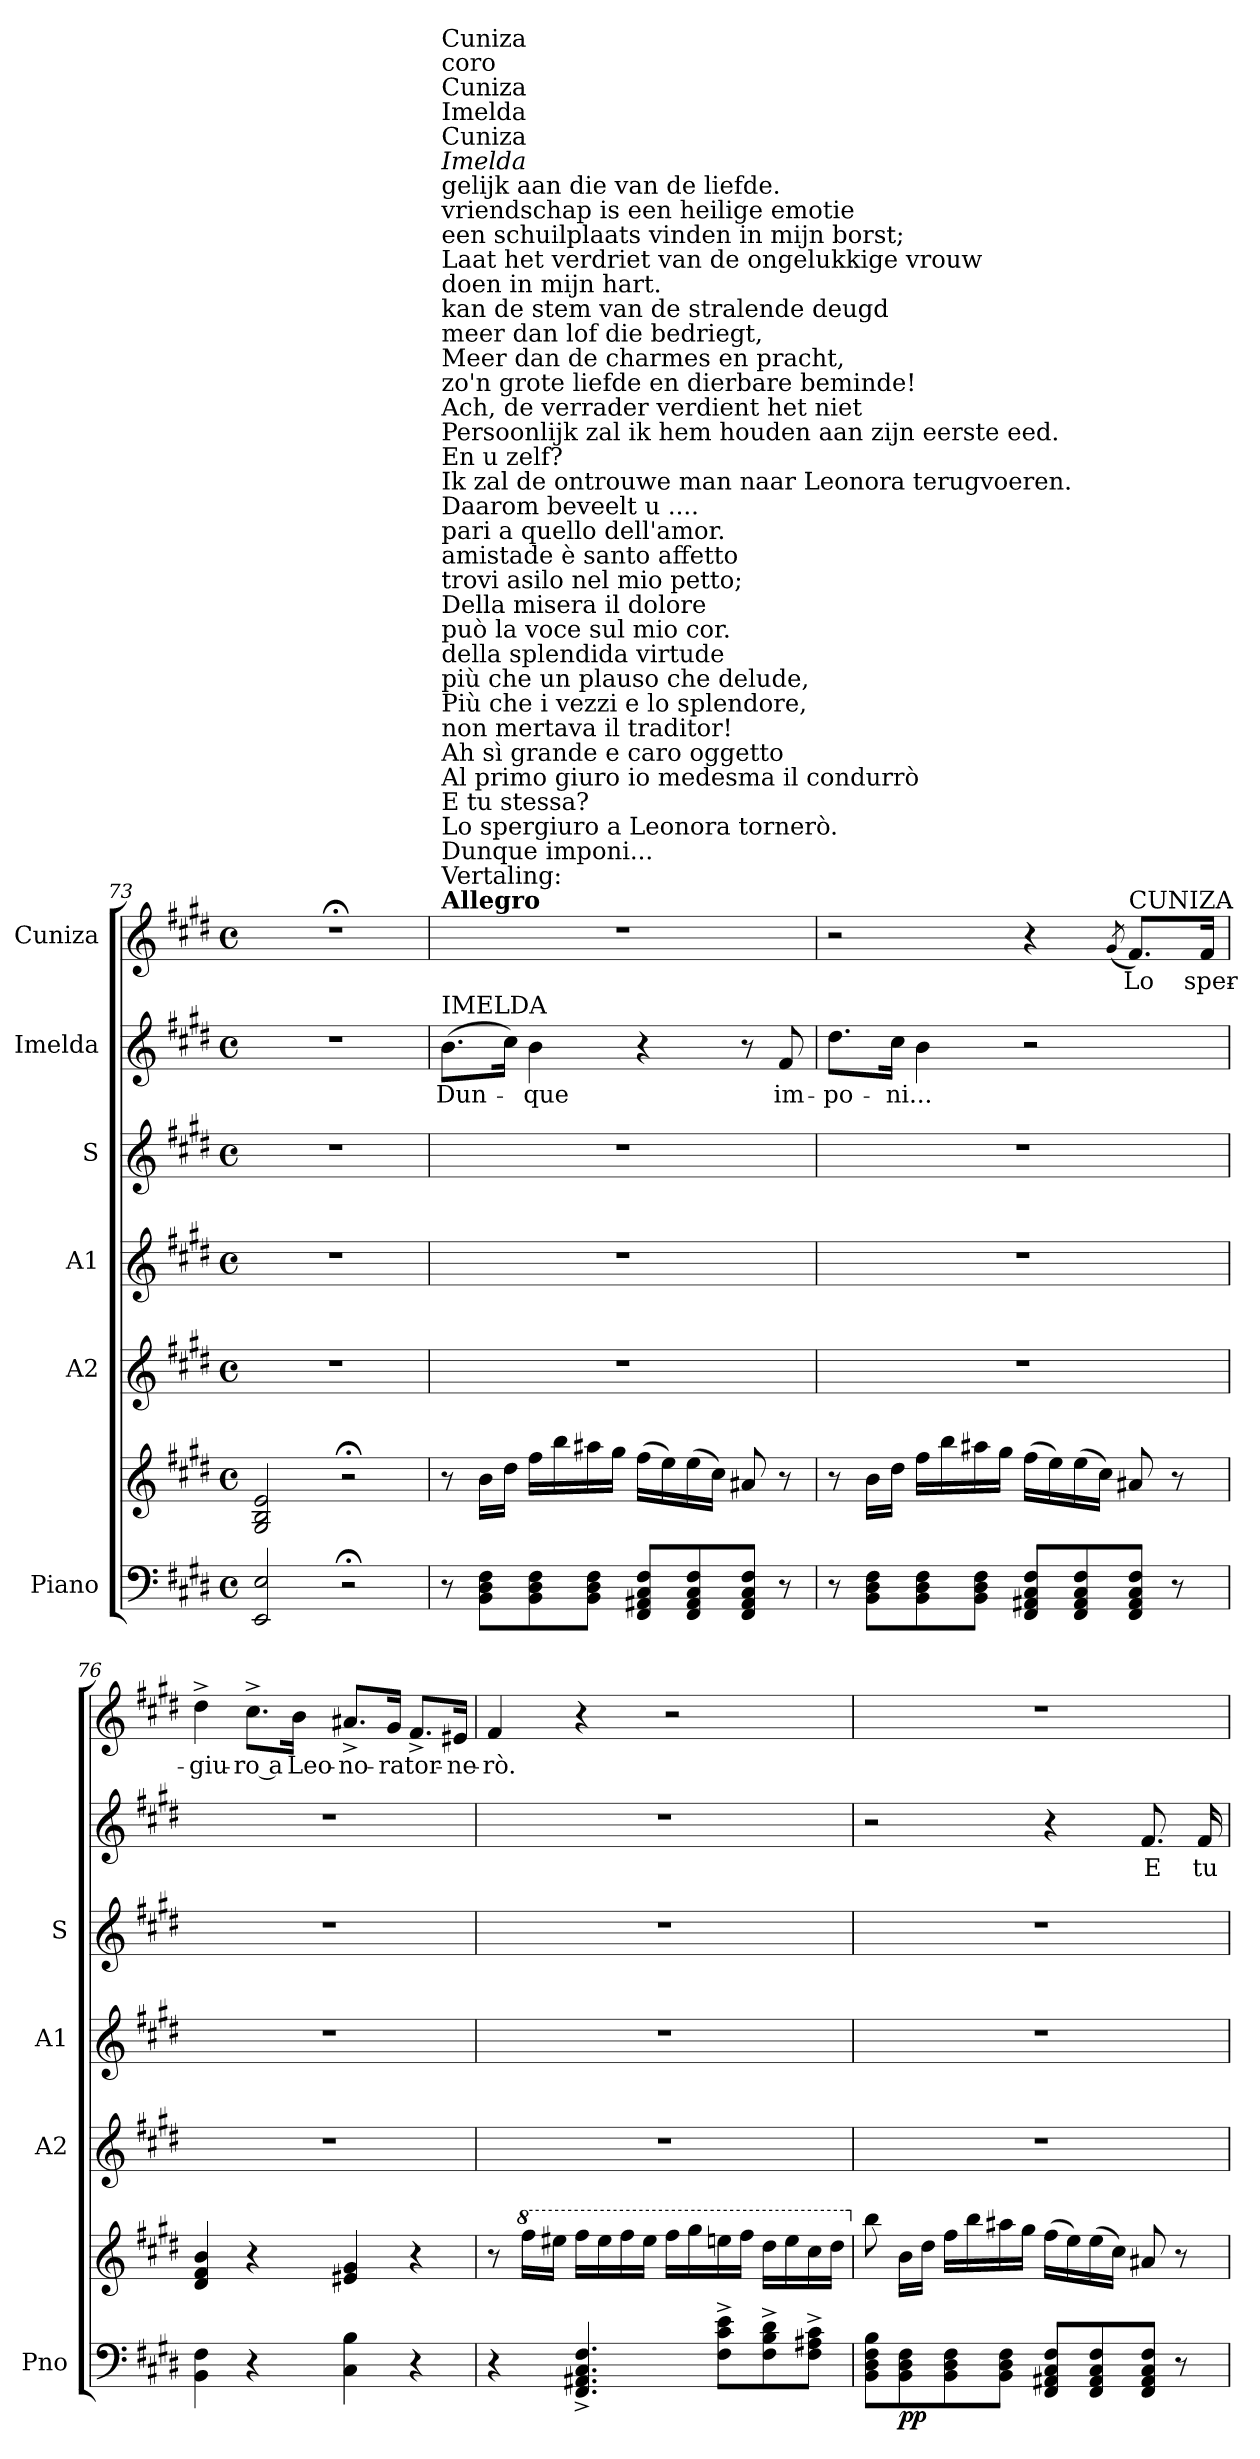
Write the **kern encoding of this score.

**kern	**kern	**dynam	**kern	**kern	**kern	**kern	**text	**kern	**text
*part6	*part6	*part6	*part5	*part4	*part3	*part2	*part2	*part1	*part1
*staff7	*staff6	*staff6/7	*staff5	*staff4	*staff3	*staff2	*staff2	*staff1	*staff1
*I"Piano	*	*	*I"A2	*I"A1	*I"S	*I"Imelda	*	*I"Cuniza	*
*I'Pno	*	*	*I'A2	*I'A1	*I'S	*	*	*	*
*clefF4	*clefG2	*	*clefG2	*clefG2	*clefG2	*clefG2	*	*clefG2	*
*k[f#c#g#d#]	*k[f#c#g#d#]	*	*k[f#c#g#d#]	*k[f#c#g#d#]	*k[f#c#g#d#]	*k[f#c#g#d#]	*	*k[f#c#g#d#]	*
*M4/4	*M4/4	*	*M4/4	*M4/4	*M4/4	*M4/4	*	*M4/4	*
*met(c)	*met(c)	*	*met(c)	*met(c)	*met(c)	*met(c)	*	*met(c)	*
=73	=73	=73	=73	=73	=73	=73	=73	=73	=73
2EE/ 2E/	2G#/ 2B/ 2e/	.	1r	1r	1r	1r	.	1r;<	.
2r;<	2r;<	.	.	.	.	.	.	.	.
!!LO:LB:g=z
=74	=74	=74	=74	=74	=74	=74	=74	=74	=74
!	!	!	!	!	!	!	!	!LO:TX:a:B:t=Allegro	!
!	!	!	!	!	!	!	!	!LO:TX:a:t=Vertaling&colon;	!
!	!	!	!	!	!	!	!	!LO:TX:a:t=Dunque imponi...	!
!	!	!	!	!	!	!	!	!LO:TX:a:t=Lo spergiuro a Leonora tornerò.	!
!	!	!	!	!	!	!	!	!LO:TX:a:t=E tu stessa?	!
!	!	!	!	!	!	!	!	!LO:TX:a:t=Al primo giuro io medesma il condurrò	!
!	!	!	!	!	!	!	!	!LO:TX:a:t=Ah sì grande e caro oggetto	!
!	!	!	!	!	!	!	!	!LO:TX:a:t=non mertava il traditor!	!
!	!	!	!	!	!	!	!	!LO:TX:a:t=Più che i vezzi e lo splendore,	!
!	!	!	!	!	!	!	!	!LO:TX:a:t=più che un plauso che delude,	!
!	!	!	!	!	!	!	!	!LO:TX:a:t=della splendida virtude	!
!	!	!	!	!	!	!	!	!LO:TX:a:t=può la voce sul mio cor.	!
!	!	!	!	!	!	!	!	!LO:TX:a:t=Della misera il dolore	!
!	!	!	!	!	!	!	!	!LO:TX:a:t=trovi asilo nel mio petto;	!
!	!	!	!	!	!	!	!	!LO:TX:a:t=amistade è santo affetto	!
!	!	!	!	!	!	!	!	!LO:TX:a:t=pari a quello dell'amor.	!
!	!	!	!	!	!	!	!	!LO:TX:a:t=Daarom beveelt u ....	!
!	!	!	!	!	!	!	!	!LO:TX:a:t=Ik zal de ontrouwe man naar  Leonora terugvoeren.	!
!	!	!	!	!	!	!	!	!LO:TX:a:t=En u zelf?	!
!	!	!	!	!	!	!	!	!LO:TX:a:t=Persoonlijk zal ik hem houden aan zijn eerste eed.	!
!	!	!	!	!	!	!	!	!LO:TX:a:t=Ach, de verrader verdient het niet	!
!	!	!	!	!	!	!	!	!LO:TX:a:t=zo'n grote liefde en dierbare beminde!	!
!	!	!	!	!	!	!	!	!LO:TX:a:t=Meer dan de charmes en pracht,	!
!	!	!	!	!	!	!	!	!LO:TX:a:t=meer dan lof die bedriegt,	!
!	!	!	!	!	!	!	!	!LO:TX:a:t=kan de stem van de stralende deugd	!
!	!	!	!	!	!	!	!	!LO:TX:a:t=doen in mijn hart.	!
!	!	!	!	!	!	!	!	!LO:TX:a:t=Laat het verdriet van de ongelukkige vrouw	!
!	!	!	!	!	!	!	!	!LO:TX:a:t=een schuilplaats vinden in mijn borst;	!
!	!	!	!	!	!	!	!	!LO:TX:a:t=vriendschap is een heilige emotie	!
!	!	!	!	!	!	!	!	!LO:TX:a:t=gelijk aan die van de liefde.	!
!	!	!	!	!	!	!	!	!LO:TX:a:i:t=Imelda	!
!	!	!	!	!	!	!	!	!LO:TX:a:t=Cuniza	!
!	!	!	!	!	!	!	!	!LO:TX:a:t=Imelda	!
!	!	!	!	!	!	!	!	!LO:TX:a:t=Cuniza	!
!	!	!	!	!	!	!	!	!LO:TX:a:t=coro	!
!	!	!	!	!	!	!	!	!LO:TX:a:t=Cuniza	!
!	!	!	!	!	!	!LO:TX:a:t=IMELDA	!	!	!
8r	8r	.	1r	1r	1r	(8.b\L	Dun-	1r	.
8BB\ 8D#\ 8F#\L	16b\LL	.	.	.	.	.	.	.	.
.	16dd#\JJ	.	.	.	.	16cc#\Jk)	.	.	.
8BB\ 8D#\ 8F#\	16ff#\LL	.	.	.	.	4b\	-que	.	.
.	16bb\	.	.	.	.	.	.	.	.
8BB\ 8D#\ 8F#\J	16aa#X\	.	.	.	.	.	.	.	.
.	16gg#\JJ	.	.	.	.	.	.	.	.
8FF#/ 8AA#X/ 8C#/ 8F#/L	(16ff#\LL	.	.	.	.	4r	.	.	.
.	16ee\)	.	.	.	.	.	.	.	.
8FF#/ 8AA#/ 8C#/ 8F#/	(16ee\	.	.	.	.	.	.	.	.
.	16cc#\JJ)	.	.	.	.	.	.	.	.
8FF#/ 8AA#/ 8C#/ 8F#/J	8a#X/	.	.	.	.	8r	.	.	.
8r	8r	.	.	.	.	8f#/	im-	.	.
=75	=75	=75	=75	=75	=75	=75	=75	=75	=75
8r	8r	.	1r	1r	1r	8.dd#\L	-po-	2r	.
8BB\ 8D#\ 8F#\L	16b\LL	.	.	.	.	.	.	.	.
.	16dd#\JJ	.	.	.	.	16cc#\Jk	-ni...	.	.
8BB\ 8D#\ 8F#\	16ff#\LL	.	.	.	.	4b\	.	.	.
.	16bb\	.	.	.	.	.	.	.	.
8BB\ 8D#\ 8F#\J	16aa#X\	.	.	.	.	.	.	.	.
.	16gg#\JJ	.	.	.	.	.	.	.	.
8FF#/ 8AA#X/ 8C#/ 8F#/L	(16ff#\LL	.	.	.	.	2r	.	4r	.
.	16ee\)	.	.	.	.	.	.	.	.
8FF#/ 8AA#/ 8C#/ 8F#/	(16ee\	.	.	.	.	.	.	.	.
.	16cc#\JJ)	.	.	.	.	.	.	.	.
.	.	.	.	.	.	.	.	(8qg#/	.
!	!	!	!	!	!	!	!	!LO:TX:a:t=CUNIZA	!
8FF#/ 8AA#/ 8C#/ 8F#/J	8a#X/	.	.	.	.	.	.	8.f#/L)	Lo
8r	8r	.	.	.	.	.	.	.	.
.	.	.	.	.	.	.	.	16f#/Jk	sper-
=76	=76	=76	=76	=76	=76	=76	=76	=76	=76
4BB\ 4F#\	4d#/ 4f#/ 4b/	.	1r	1r	1r	1r	.	4dd#^\	-giu-
4r	4r	.	.	.	.	.	.	8.cc#^\L	-ro a
.	.	.	.	.	.	.	.	16b\Jk	Leo-
4C#\ 4B\	4e#X/ 4g#/	.	.	.	.	.	.	8.a#X^/L	-no-
.	.	.	.	.	.	.	.	16g#/Jk	-ra
4r	4r	.	.	.	.	.	.	8.f#^/L	tor-
.	.	.	.	.	.	.	.	16e#X/Jk	-ne-
!!LO:PB:g=z
=77	=77	=77	=77	=77	=77	=77	=77	=77	=77
4r	8r	.	1r	1r	1r	1r	.	4f#/	-rò.
*	*8va	*	*	*	*	*	*	*	*
.	16fff#\LL	.	.	.	.	.	.	.	.
.	16eee#X\JJ	.	.	.	.	.	.	.	.
4.FF#/^ 4.AA#X/^ 4.C#/^ 4.F#/^	16fff#\LL	.	.	.	.	.	.	4r	.
.	16eee#\	.	.	.	.	.	.	.	.
.	16fff#\	.	.	.	.	.	.	.	.
.	16eee#\JJ	.	.	.	.	.	.	.	.
.	16fff#\LL	.	.	.	.	.	.	2r	.
.	16ggg#\	.	.	.	.	.	.	.	.
8F#\^ 8c#\^ 8e\^L	16eeen\	.	.	.	.	.	.	.	.
.	16fff#\JJ	.	.	.	.	.	.	.	.
8F#\^ 8B\^ 8d#\^	16ddd#\LL	.	.	.	.	.	.	.	.
.	16eee\	.	.	.	.	.	.	.	.
8F#\^ 8A#X\^ 8c#\^J	16ccc#\	.	.	.	.	.	.	.	.
.	16ddd#\JJ	.	.	.	.	.	.	.	.
=78	=78	=78	=78	=78	=78	=78	=78	=78	=78
*	*X8va	*	*	*	*	*	*	*	*
8BB\ 8D#\ 8F#\ 8B\L	8bb\	.	1r	1r	1r	2r	.	1r	.
!	!	!LO:DY:b=2	!	!	!	!	!	!	!
!	!	!LO:DY:n=1:b	!	!	!	!	!	!	!
8BB\ 8D#\ 8F#\	16b\LL	p p	.	.	.	.	.	.	.
.	16dd#\JJ	.	.	.	.	.	.	.	.
8BB\ 8D#\ 8F#\	16ff#\LL	.	.	.	.	.	.	.	.
.	16bb\	.	.	.	.	.	.	.	.
8BB\ 8D#\ 8F#\J	16aa#X\	.	.	.	.	.	.	.	.
.	16gg#\JJ	.	.	.	.	.	.	.	.
8FF#/ 8AA#X/ 8C#/ 8F#/L	(16ff#\LL	.	.	.	.	4r	.	.	.
.	16ee\)	.	.	.	.	.	.	.	.
8FF#/ 8AA#/ 8C#/ 8F#/	(16ee\	.	.	.	.	.	.	.	.
.	16cc#\JJ)	.	.	.	.	.	.	.	.
8FF#/ 8AA#/ 8C#/ 8F#/J	8a#X/	.	.	.	.	8.f#/	E	.	.
8r	8r	.	.	.	.	.	.	.	.
.	.	.	.	.	.	16f#/	tu	.	.
=	=	=	=	=	=	=	=	=	=
*-	*-	*-	*-	*-	*-	*-	*-	*-	*-
